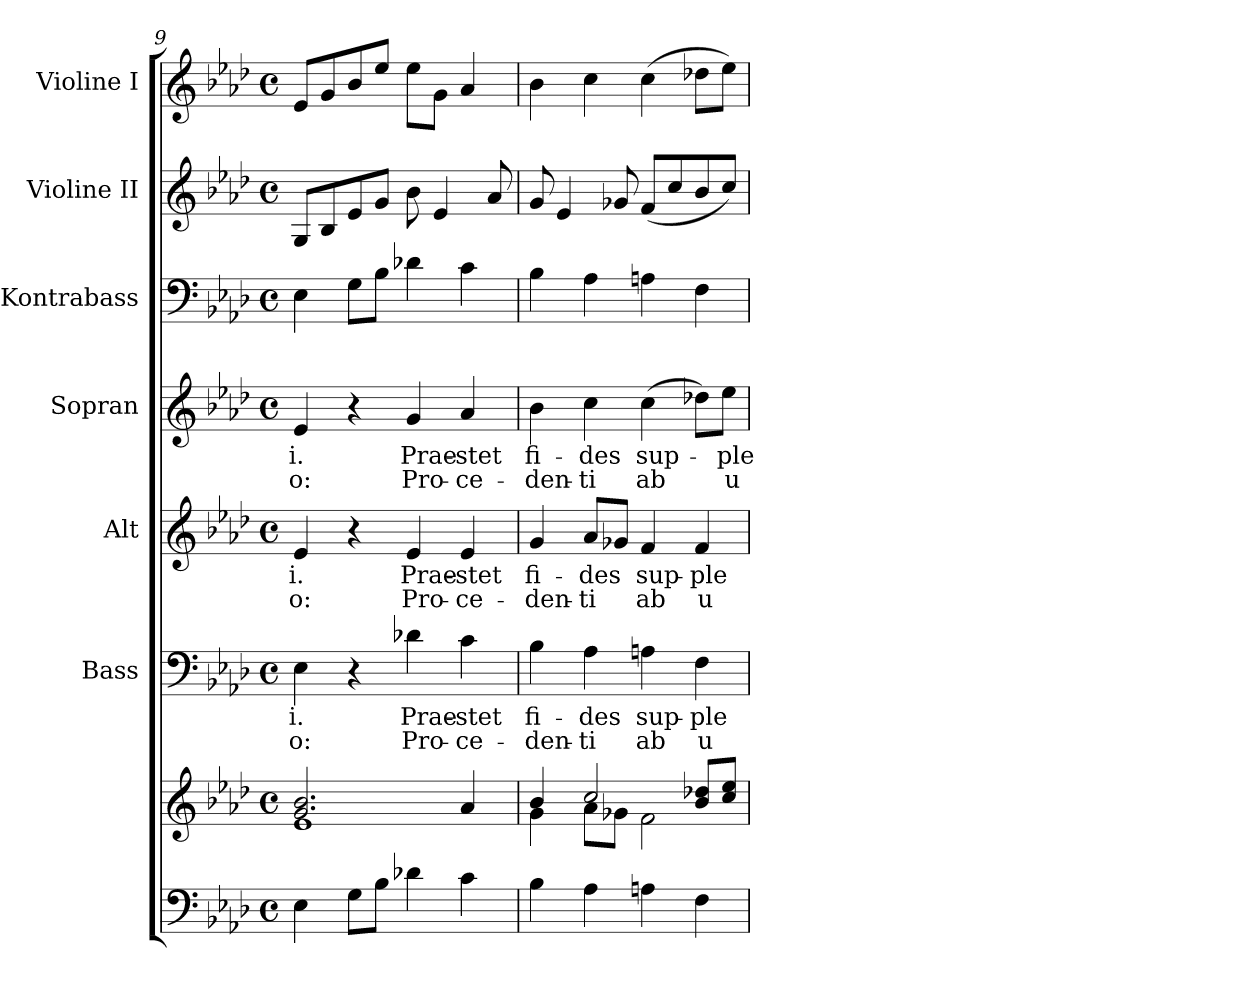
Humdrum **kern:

**kern	**kern	**kern	**text	**text	**kern	**text	**text	**kern	**text	**text	**kern	**kern	**kern
*part7	*part7	*part6	*part6	*part6	*part5	*part5	*part5	*part4	*part4	*part4	*part3	*part2	*part1
*staff8	*staff7	*staff6	*staff6	*staff6	*staff5	*staff5	*staff5	*staff4	*staff4	*staff4	*staff3	*staff2	*staff1
*	*	*I"Bass	*	*	*I"Alt	*	*	*I"Sopran	*	*	*I"Kontrabass	*I"Violine II	*I"Violine I
*	*	*I'B.	*	*	*I'A.	*	*	*I'S.	*	*	*I'Kb.	*I'Vl. II	*I'Vl. I
*clefF4	*clefG2	*clefF4	*	*	*clefG2	*	*	*clefG2	*	*	*clefF4	*clefG2	*clefG2
*	*	*	*	*	*	*	*	*	*	*	*ITrd7c12	*	*
*k[b-e-a-d-]	*k[b-e-a-d-]	*k[b-e-a-d-]	*	*	*k[b-e-a-d-]	*	*	*k[b-e-a-d-]	*	*	*k[b-e-a-d-]	*k[b-e-a-d-]	*k[b-e-a-d-]
*A-:	*A-:	*A-:	*	*	*A-:	*	*	*A-:	*	*	*A-:	*A-:	*A-:
*M4/4	*M4/4	*M4/4	*	*	*M4/4	*	*	*M4/4	*	*	*M4/4	*M4/4	*M4/4
*met(c)	*met(c)	*met(c)	*	*	*met(c)	*	*	*met(c)	*	*	*met(c)	*met(c)	*met(c)
=9	=9	=9	=9	=9	=9	=9	=9	=9	=9	=9	=9	=9	=9
*	*^	*	*	*	*	*	*	*	*	*	*	*	*
!	!	!	!	!LO:LY:b	!LO:LY:b	!	!LO:LY:b	!LO:LY:b	!	!LO:LY:b	!LO:LY:b	!	!	!
4E-\	2.g/ 2.b-/	1e-	4E-\	-i.	-o:	4e-/	-i.	-o:	4e-/	-i.	-o:	4EE-\	8G/L	8e-/L
.	.	.	.	.	.	.	.	.	.	.	.	.	8B-/	8g/
8G\L	.	.	4r	.	.	4r	.	.	4r	.	.	8GG\L	8e-/	8b-/
8B-\J	.	.	.	.	.	.	.	.	.	.	.	8BB-\J	8g/J	8ee-/J
!	!	!	!	!LO:LY:b	!LO:LY:b	!	!LO:LY:b	!LO:LY:b	!	!LO:LY:b	!LO:LY:b	!	!	!
4d-X\	.	.	4d-X\	Prae-	Pro-	4e-/	Prae-	Pro-	4g/	Prae-	Pro-	4D-X\	8b-\	8ee-\L
.	.	.	.	.	.	.	.	.	.	.	.	.	4e-/	8g\J
!	!	!	!	!LO:LY:b	!LO:LY:b	!	!LO:LY:b	!LO:LY:b	!	!LO:LY:b	!LO:LY:b	!	!	!
4c\	4a-/	.	4c\	-stet	-ce-	4e-/	-stet	-ce-	4a-/	-stet	-ce-	4C\	.	4a-/
.	.	.	.	.	.	.	.	.	.	.	.	.	8a-/	.
=10	=10	=10	=10	=10	=10	=10	=10	=10	=10	=10	=10	=10	=10	=10
!	!	!	!	!LO:LY:b	!LO:LY:b	!	!LO:LY:b	!LO:LY:b	!	!LO:LY:b	!LO:LY:b	!	!	!
4B-\	4b-/	4g\	4B-\	fi-	-den-	4g/	fi-	-den-	4b-\	fi-	-den-	4BB-\	8g/	4b-\
.	.	.	.	.	.	.	.	.	.	.	.	.	4e-/	.
!	!	!	!	!LO:LY:b	!LO:LY:b	!	!LO:LY:b	!LO:LY:b	!	!LO:LY:b	!LO:LY:b	!	!	!
4A-\	2cc/	8a-\L	4A-\	-des	-ti	8a-/L	-des	-ti	4cc\	-des	-ti	4AA-\	.	4cc\
.	.	8g-X\J	.	.	.	8g-X/J	.	.	.	.	.	.	8g-X/	.
!	!	!	!	!LO:LY:b	!LO:LY:b	!	!LO:LY:b	!LO:LY:b	!	!LO:LY:b	!LO:LY:b	!	!	!
4An\	.	2f\	4An\	sup-	ab	4f/	sup-	ab	(>4cc\	sup-	ab	4AAn\	(<8f/L	(>4cc\
.	.	.	.	.	.	.	.	.	.	.	.	.	8cc/	.
!	!	!	!	!LO:LY:b	!LO:LY:b	!	!LO:LY:b	!LO:LY:b	!	!	!	!	!	!
4F\	8b-/ 8dd-X/L	.	4F\	-ple-	u-	4f/	-ple-	u-	8dd-X\L)	.	.	4FF\	8b-/	8dd-X\L
!	!	!	!	!	!	!	!	!	!	!LO:LY:b	!LO:LY:b	!	!	!
.	8cc/ 8ee-/J	.	.	.	.	.	.	.	8ee-\J	-ple-	u-	.	8cc/J)	8ee-\J)
*	*v	*v	*	*	*	*	*	*	*	*	*	*	*	*
=	=	=	=	=	=	=	=	=	=	=	=	=	=
*-	*-	*-	*-	*-	*-	*-	*-	*-	*-	*-	*-	*-	*-
